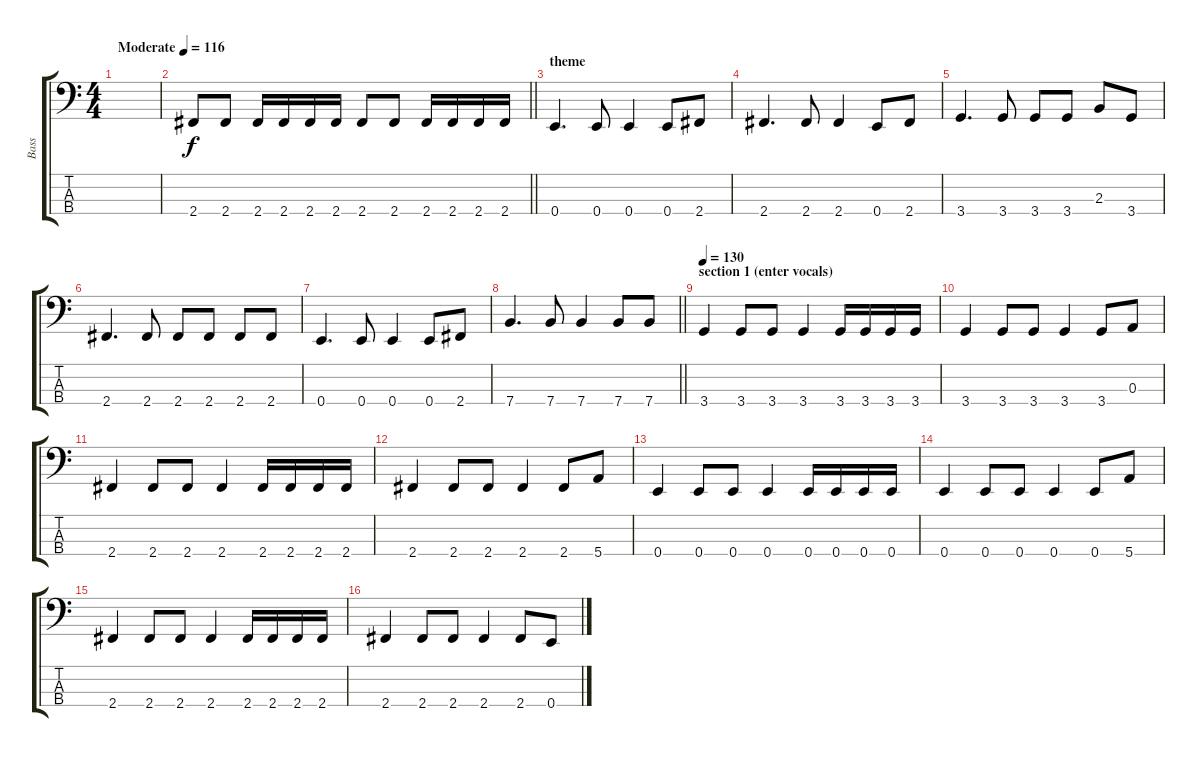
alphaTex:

\track ("Bass" "Bass") {instrument electricbassfinger}
\staff {score tabs}
\tuning (G2 D2 A1 E1) {hide}
\ts (4 4)
\tempo (116 "Moderate")
\clef f4
\ks c
|
\barLineRight lightlight
2.4.8 2.4.8 2.4.16 2.4.16 2.4.16 2.4.16 2.4.8 2.4.8 2.4.16 2.4.16 2.4.16 2.4.16 |
\section ("" "theme")
0.4.4{d} 0.4.8 0.4.4 0.4.8 2.4.8 |
2.4.4{d} 2.4.8 2.4.4 0.4.8 2.4.8 |
3.4.4{d} 3.4.8 3.4.8 3.4.8 2.3.8 3.4.8 |
2.4.4{d} 2.4.8 2.4.8 2.4.8 2.4.8 2.4.8 |
0.4.4{d} 0.4.8 0.4.4 0.4.8 2.4.8 |
\barLineRight lightlight
7.4.4{d} 7.4.8 7.4.4 7.4.8 7.4.8 |
\section ("" "section 1 (enter vocals)")
\tempo 130
3.4.4 3.4.8 3.4.8 3.4.4 3.4.16 3.4.16 3.4.16 3.4.16 |
3.4.4 3.4.8 3.4.8 3.4.4 3.4.8 0.3.8 |
2.4.4 2.4.8 2.4.8 2.4.4 2.4.16 2.4.16 2.4.16 2.4.16 |
2.4.4 2.4.8 2.4.8 2.4.4 2.4.8 5.4.8 |
0.4.4 0.4.8 0.4.8 0.4.4 0.4.16 0.4.16 0.4.16 0.4.16 |
0.4.4 0.4.8 0.4.8 0.4.4 0.4.8 5.4.8 |
2.4.4 2.4.8 2.4.8 2.4.4 2.4.16 2.4.16 2.4.16 2.4.16 |
2.4.4 2.4.8 2.4.8 2.4.4 2.4.8 0.4.8
